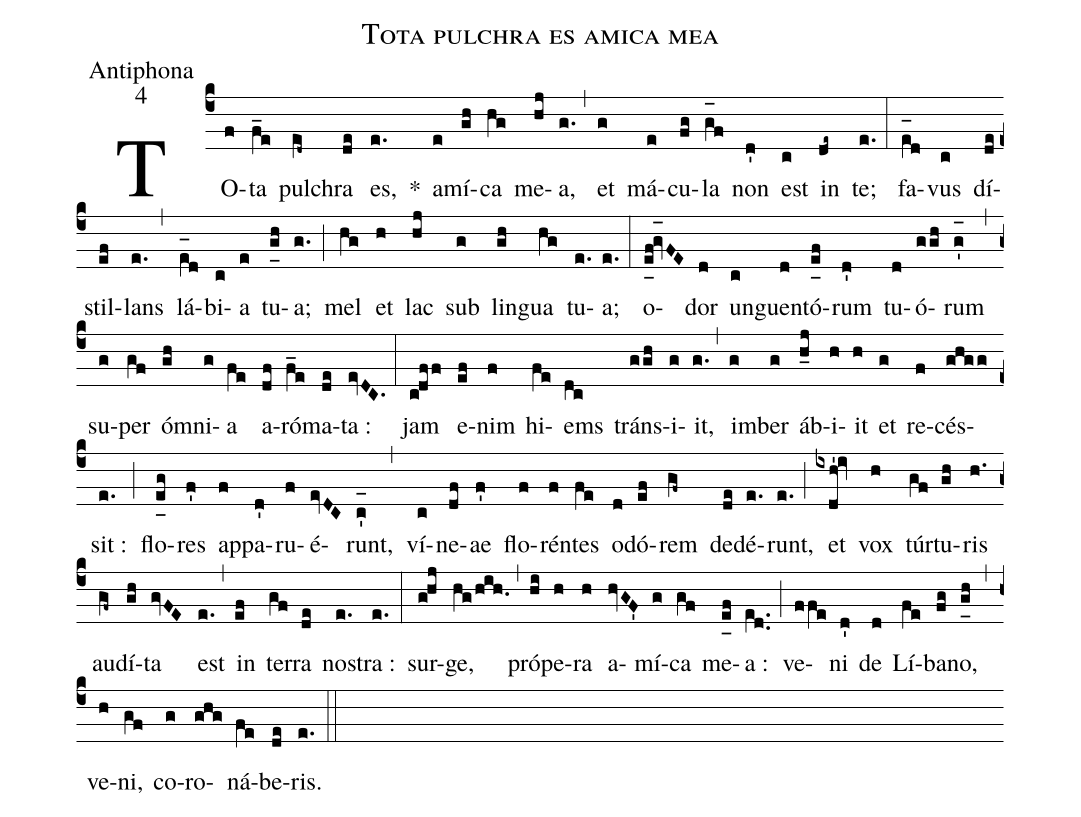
name:Tota pulchra es amica mea;
office-part:Antiphona;
mode:4;
%%
(c4) TO(f)ta(f_e) pul(e[ll:1]d~)chra(de) es,(e.) *() a(e)mí(gh)ca(hg) me(hj)a,(g.) (,) et(g) má(e)cu(fg)la(g_[oh:h]f) non(d') est(c) in(de~) te;(e.) (:) fa(e_[oh:h][ll:1]d)vus(c) dí(de)stil(ef)lans(e.) (,) lá(e_[oh:h][ll:1]d)bi(c)a(e) tu(g_[uh:l]h)a;(g.) (;) mel(hg) et(h) lac(hj) sub(g) lin(gh)gua(hg) tu(e.)a;(e.) (:) o(e_[uh:l]f!gv_[oh:h]FE)dor(d) un(c)guen(d)tó(e_[uh:l]f)rum(d') tu(d)ó(ggh)rum(g'_[oh:h]) (,) su(g)per(gf) ó(gh)mni(g)a(fe) a(df)ró(f_e)ma(de)ta :(evDC.) (:) jam(cdff) e(ef)nim(f) hi(fe)ems(dc) tráns(ggh)i(g)it,(g.) (,) im(g)ber(g) áb(h_j)i(h)it(h) et(g) re(f)cés(ghgg)sit :(e.) (;) flo(e_[uh:l]g)res(f') ap(f)pa(d')ru(f)é(evDC)runt,(c'_[oh:h]) (,) ví(c)ne(df)ae(f') flo(f)rén(f)tes(fe) o(d)dó(ef)rem(gf~) de(de)dé(e.)runt,(e.) (;) et(ixdh'!iv) vox(h) túr(gf)tu(gh)ris(h.) au(gf~)dí(gh)ta(gvFE) est(e.) (,) in(ef) ter(gf)ra(de) no(e.)stra :(e.) (:) sur(ghj)ge,(hg/hih.) (,) pró(hi)pe(h)ra(h) a(hvGF')mí(g)ca(gf) me(e_[uh:l]f)a :(e[ll:1]d..) (;) ve(ffe)ni(d') de(d) Lí(fe)ba(fg)no,(g_[uh:l]h) (,) ve(h)ni,(gf) co(g)ro(ghg)ná(fe)be(de)ris.(e.) (::)
